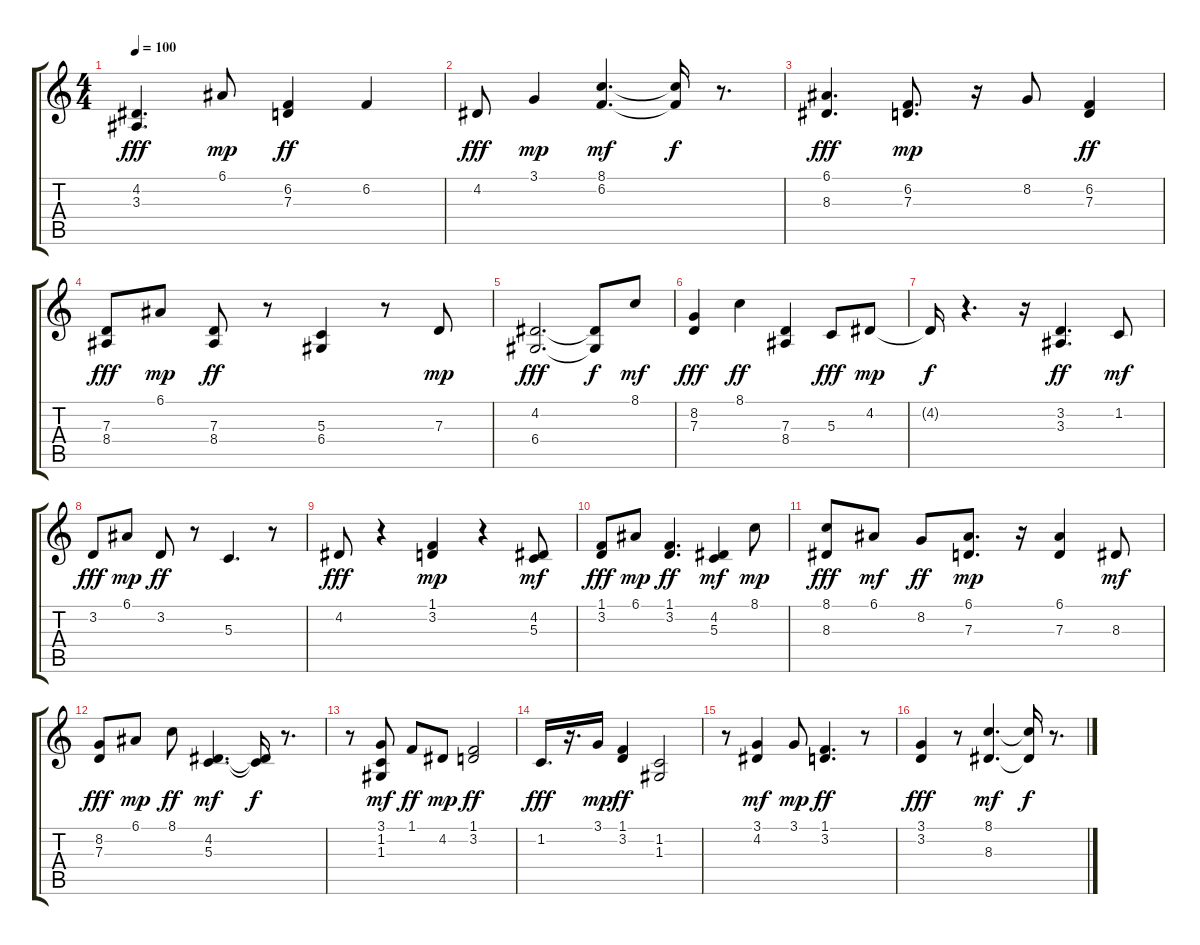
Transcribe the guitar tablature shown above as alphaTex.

\track "" {instrument panflute}
\staff {score tabs}
\tuning (E4 B3 G3 D3 A2 E2) {hide}
\ts (4 4)
\tempo 100
\clef g2
\ks c
(4.2 3.3).4{d dy fff} 6.1.8{dy mp} (6.2 7.3).4{dy ff} 6.2.4 |
4.2.8{dy fff} 3.1.4{dy mp} (8.1 6.2).4{d dy mf} (8.1{t} 6.2{t}).16{dy f} r.8{d} |
(6.1 8.3).4{d dy fff} (6.2 7.3).8{d dy mp} r.16 8.2.8 (6.2 7.3).4{dy ff} |
(7.3 8.4).8{dy fff} 6.1.8{dy mp} (7.3 8.4).8{dy ff} r.8 (5.3 6.4).4 r.8 7.3.8{dy mp} |
(4.2 6.4).2{d dy fff} (4.2{t} 6.4{t}).8{dy f} 8.1.8{dy mf} |
(8.2 7.3).4{dy fff} 8.1.4{dy ff} (7.3 8.4).4 5.3.8{dy fff} 4.2.8{dy mp} |
4.2{t}.16{dy f} r.4{d} r.16 (3.2 3.3).4{d dy ff} 1.2.8{dy mf} |
3.2.8{dy fff} 6.1.8{dy mp} 3.2.8{dy ff} r.8 5.3.4{d} r.8 |
4.2.8{dy fff} r.4 (1.1 3.2).4{dy mp} r.4 (4.2 5.3).8{dy mf} |
(1.1 3.2).8{dy fff} 6.1.8{dy mp} (1.1 3.2).4{d dy ff} (4.2 5.3).4{dy mf} 8.1.8{dy mp} |
(8.1 8.3).8{dy fff} 6.1.8{dy mf} 8.2.8{dy ff} (6.1 7.3).8{d dy mp} r.16 (6.1 7.3).4 8.3.8{dy mf} |
(8.2 7.3).8{dy fff} 6.1.8{dy mp} 8.1.8{dy ff} (4.2 5.3).4{d dy mf} (4.2{t} 5.3{t}).16{dy f} r.8{d} |
r.8 (3.1 1.2 1.3).8{dy mf} 1.1.8{dy ff} 4.2.8{dy mp} (1.1 3.2).2{dy ff} |
1.2.16{d dy fff} r.16{d} 3.1.16{dy mp} (1.1 3.2).4{dy ff} (1.2 1.3).2 |
r.8 (3.1 4.2).4{dy mf} 3.1.8{dy mp} (1.1 3.2).4{d dy ff} r.8 |
(3.1 3.2).4{dy fff} r.8 (8.1 8.3).4{d dy mf} (8.1{t} 8.3{t}).16{dy f} r.8{d}
